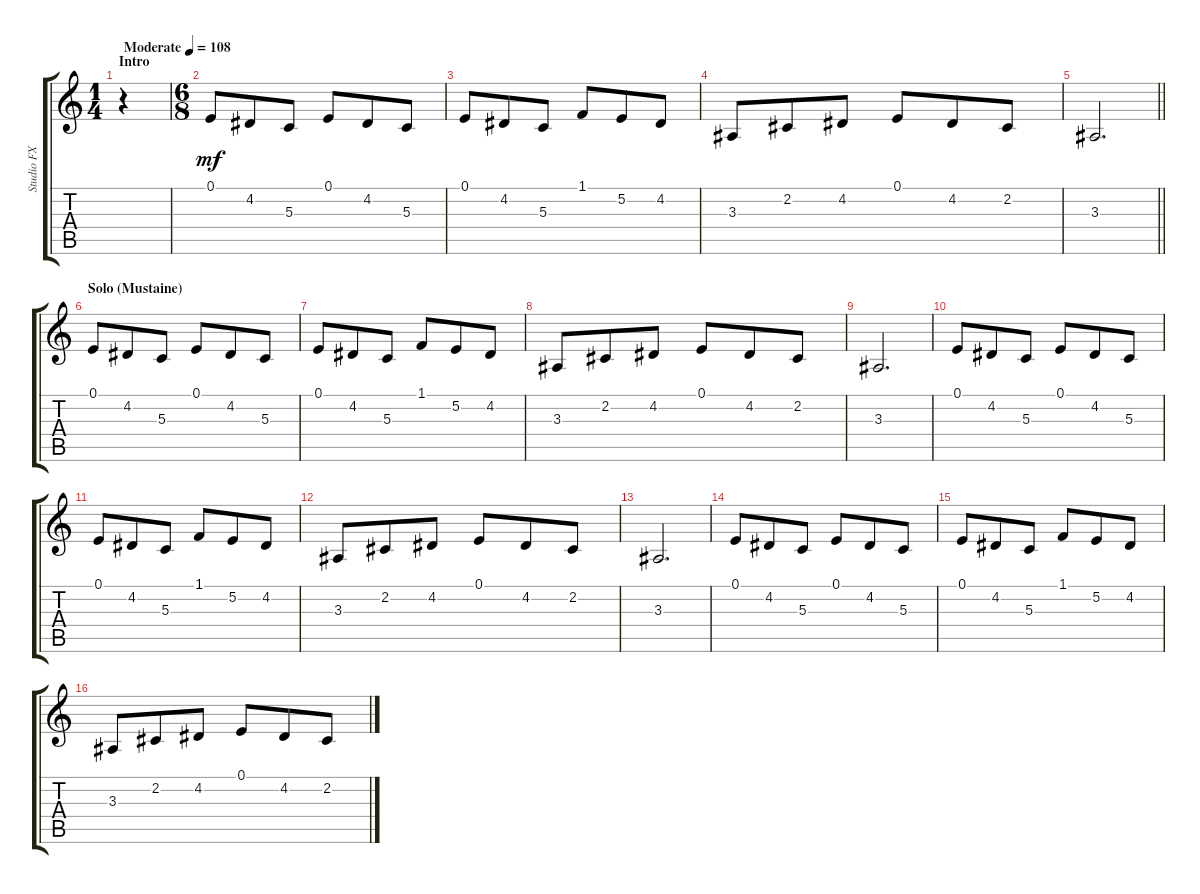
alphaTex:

\track ("Studio FX I (Pizzicato Strings)" "Studio FX ") {instrument pizzicatostrings}
\staff {score tabs}
\tuning (E4 B3 G3 D3 A2 E2) {hide}
\ts (1 4)
\section ("" "Intro")
\tempo (108 "Moderate")
\clef g2
\ks c
r.4{dy mf instrument pizzicatostrings} |
\ts (6 8)
0.1.8 4.2.8 5.3.8 0.1.8 4.2.8 5.3.8 |
0.1.8 4.2.8 5.3.8 1.1.8 5.2.8 4.2.8 |
3.3.8 2.2.8 4.2.8 0.1.8 4.2.8 2.2.8 |
\barLineRight lightlight
3.3.2{d} |
\section ("" "Solo (Mustaine)")
0.1.8 4.2.8 5.3.8 0.1.8 4.2.8 5.3.8 |
0.1.8 4.2.8 5.3.8 1.1.8 5.2.8 4.2.8 |
3.3.8 2.2.8 4.2.8 0.1.8 4.2.8 2.2.8 |
3.3.2{d} |
0.1.8 4.2.8 5.3.8 0.1.8 4.2.8 5.3.8 |
0.1.8 4.2.8 5.3.8 1.1.8 5.2.8 4.2.8 |
3.3.8 2.2.8 4.2.8 0.1.8 4.2.8 2.2.8 |
3.3.2{d} |
0.1.8 4.2.8 5.3.8 0.1.8 4.2.8 5.3.8 |
0.1.8 4.2.8 5.3.8 1.1.8 5.2.8 4.2.8 |
3.3.8 2.2.8 4.2.8 0.1.8 4.2.8 2.2.8
